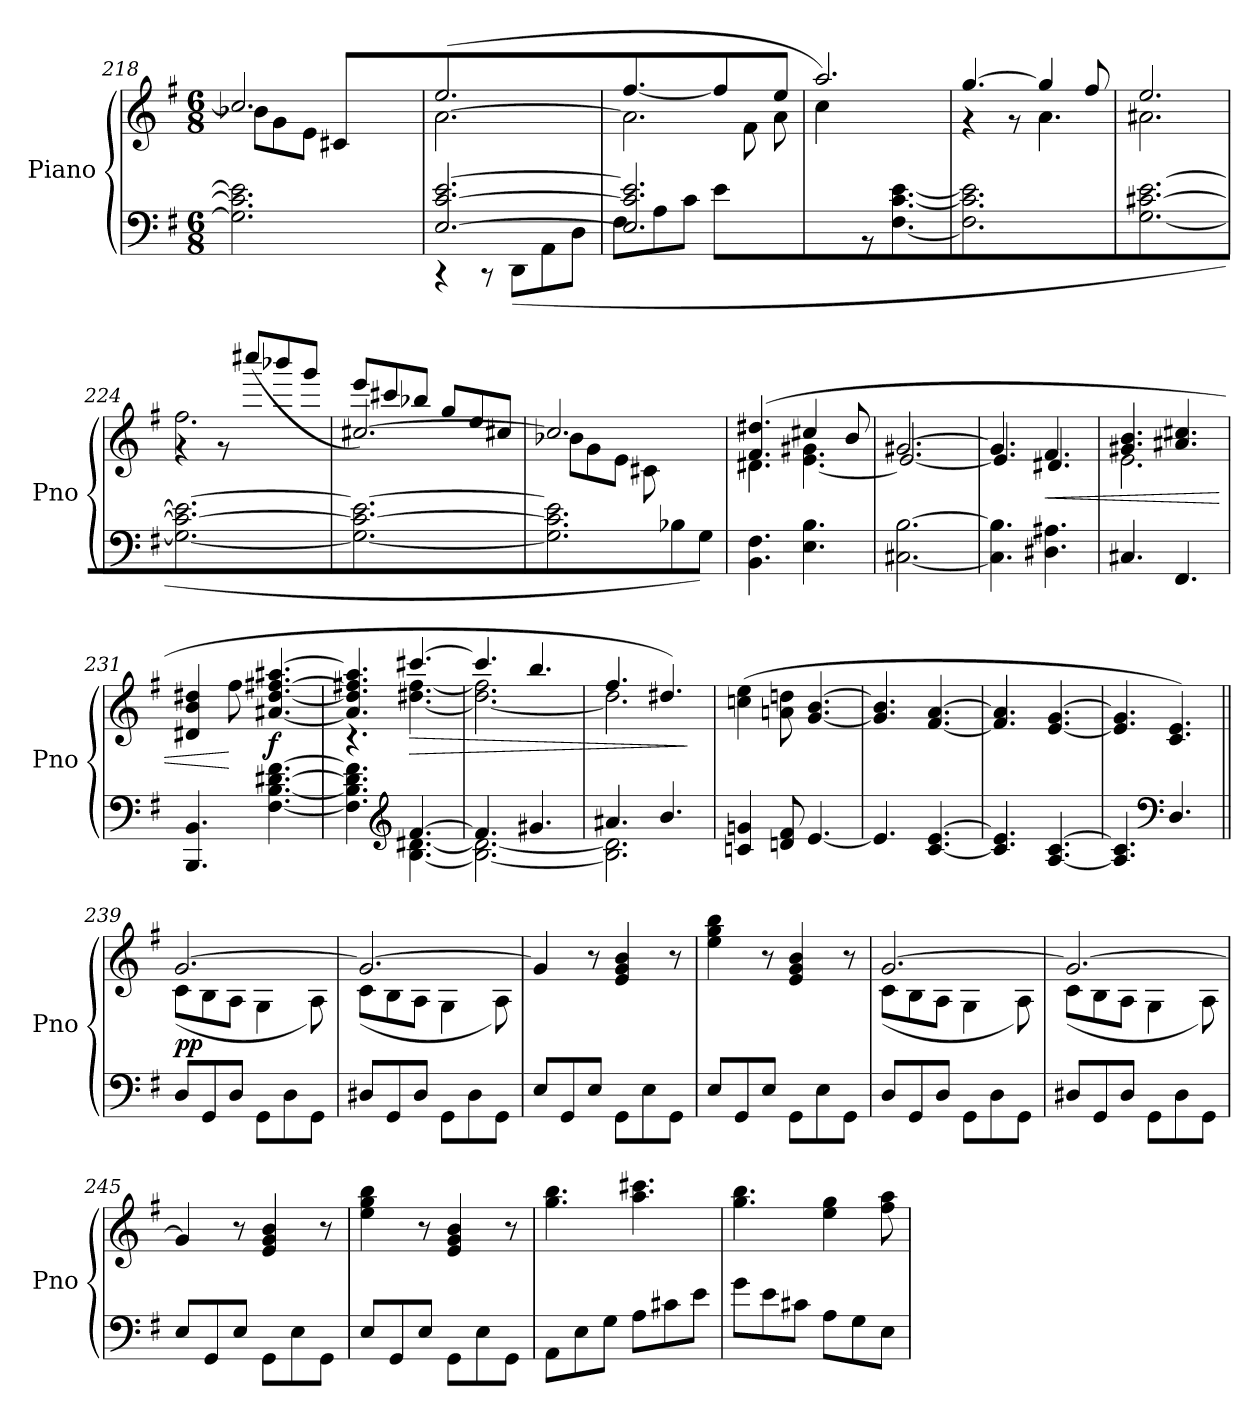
**kern	**kern	**dynam
*part1	*part1	*part1
*staff2	*staff1	*staff1/2
*I"Piano	*	*
*I'Pno	*	*
*clefF4	*clefG2	*
*k[f#]	*k[f#]	*
*M6/8	*M6/8	*
=218	=218	=218
*^	*^	*
2ryy	2.G\] 2.c#\] 2.e\]	2.cc#/]	8b-X\L	.
.	.	.	8g\	.
.	.	.	8e\J	.
.	.	.	8c#X\L	.
8B-X/	.	.	4ryy	.
8G/J	.	.	.	.
!!LO:LB:g=z	!!
=219	=219	=219	=219	=219
[2.E/ [2.c/ [2.e/	4r	[2.a\	(<2.ee/	.
.	8r	.	.	.
.	(<8DD\L	.	.	.
.	8AA\	.	.	.
.	8D\J	.	.	.
=220	=220	=220	=220	=220
*	*	*	*^	*
2.E/] 2.c/] 2.e/]	8F#\L	2.a\]	[4.ff#/	2ryy	.
.	8A\	.	.	.	.
.	8c\J	.	.	.	.
.	8e\L	.	4ff#/]	.	.
.	4ryy	.	.	8f#\	.
.	.	.	8ee/	8a\J	.
*	*	*	*v	*v	*
=221	=221	=221	=221	=221
2.ryy	4ryy	2.aa/	4cc\)	.
.	8r	.	2ryy	.
.	[4.F#\ [4.c\ [4.e\	.	.	.
=222	=222	=222	=222	=222
2.ryy	2.F#\] 2.c\] 2.e\]	[4.gg/	4r	.
.	.	.	8r	.
.	.	4gg/]	4.a\	.
.	.	8ff#/	.	.
*v	*v	*	*	*
=223	=223	=223	=223
[2.G\ [2.c#X\ [2.e\	2.ee/	2.a#X\	.
=224	=224	=224	=224
2.G\_ 2.c#\_ 2.e\_	(>2.ff#\	4r)	.
.	.	8r	.
.	.	(>8cccc#X/L	.
.	.	8bbb-X/	.
.	.	8ggg/J	.
=225	=225	=225	=225
2.G\_ 2.c#\_ 2.e\_	[2.cc#X/)	8eee/L	.
.	.	8ccc#X/	.
.	.	8bb-X/J	.
.	.	8gg/L	.
.	.	8ee/	.
.	.	8cc#X/J	.
!!LO:PB:g=z	!!
=226	=226	=226	=226
*^	*	*	*
2ryy	2.G\] 2.c#\] 2.e\]	2.cc#/]	8b-X\L	.
.	.	.	8g\	.
.	.	.	8e\J	.
.	.	.	8c#X\L	.
8B-X/	.	.	4ryy	.
8G/J)	.	.	.	.
*v	*v	*	*	*
=227	=227	=227	=227
4.BB\ 4.F#\	(>4.f#/ 4.dd#X/	4.d#X\	.
4.E\ 4.B\	4cc#X/	[4.e\ 4.g#X\	.
.	8b/	.	.
=228	=228	=228	=228
[2.C#X\ [2.B\	[2.g#X/	2.e/_	.
=229	=229	=229	=229
4.C#\] 4.B\]	4.g#/]	4.e/]	.
!	!	!	!LO:HP:b
4.D#X\ 4.A#X\	4.f#/	4.d#X/	<
=230	=230	=230	=230
4.C#X/	4.g#X/ 4.b/	2.e\	.
4.FF#/	4.a#X/ 4.cc#X/	.	.
*	*v	*v	*
=231	=231	=231
4.BBB/ 4.BB/	4d#X/ 4b/ 4dd#X/	.
.	8ff#\	[
!	!	!LO:DY:b
[4.F#\ [4.B\ [4.d#X\ [4.f#\	[4.a#X/ [4.dd#/ [4.ff#X/ [4.aa#X/	f
=232	=232	=232
*^	*^	*
4.F#\] 4.B\] 4.d#\] 4.f#\]	4.ryy	4.a#/] 4.dd#/] 4.ff#X/] 4.aa#/]	4.r	.
*clefG2	*	*	*	*
!	!	!	!	!LO:HP:b
[4.f#/	[4.B\ [4.d#X\	[4.ccc#X/	[4.dd#X\ [4.ff#\	>
=233	=233	=233	=233	=233
4.f#/]	2.B\_ 2.d#\_	4.ccc#/]	2.dd#\_ 2.ff#\]	.
4.g#X/	.	4.bb/	.	.
=234	=234	=234	=234	=234
4.a#X/	2.B\] 2.d#\]	4.ff#/	2.dd#\]	.
4.b/	.	4.dd#X/)	.	.
*v	*v	*	*	*
*	*v	*v	*
.	.	]
!!LO:LB:g=z
=235	=235	=235
4cn/ 4gn/	(>4ccn\ 4ee\	.
8dn/ 8f#/	8an\ 8ddn\	.
[4.e/	[4.g/ [4.b/	.
=236	=236	=236
4.e/]	4.g/] 4.b/]	.
[4.c/ [4.e/	[4.f#/ [4.a/	.
=237	=237	=237
4.c/] 4.e/]	4.f#/] 4.a/]	.
[4.A/ [4.c/	[4.e/ [4.g/	.
=238	=238	=238
4.A/] 4.c/]	4.e/] 4.g/]	.
*clefF4	*	*
4.D/	4.c/ 4.e/)	.
=239||	=239||	=239||
*	*^	*
!	!	!	!LO:DY:b
8D/L	[2.g/	(<8c\L	pp
8GG/	.	8B\	.
8D/J	.	8A\J	.
8GG\L	.	4G\	.
8D\	.	.	.
8GG\J	.	8A\)	.
=240	=240	=240	=240
8D#X/L	2.g/_	(<8c\L	.
8GG/	.	8B\	.
8D#/J	.	8A\J	.
8GG\L	.	4G\	.
8D#\	.	.	.
8GG\J	.	8A\)	.
*	*v	*v	*
=241	=241	=241
8E/L	4g/]	.
8GG/	.	.
8E/J	8r	.
8GG\L	4e/ 4g/ 4b/	.
8E\	.	.
8GG\J	8r	.
=242	=242	=242
8E/L	4ee\ 4gg\ 4bb\	.
8GG/	.	.
8E/J	8r	.
8GG\L	4e/ 4g/ 4b/	.
8E\	.	.
8GG\J	8r	.
!!LO:PB:g=z
=243	=243	=243
*	*^	*
8D/L	[2.g/	(<8c\L	.
8GG/	.	8B\	.
8D/J	.	8A\J	.
8GG\L	.	4G\	.
8D\	.	.	.
8GG\J	.	8A\)	.
=244	=244	=244	=244
8D#X/L	2.g/_	(<8c\L	.
8GG/	.	8B\	.
8D#/J	.	8A\J	.
8GG\L	.	4G\	.
8D#\	.	.	.
8GG\J	.	8A\)	.
*	*v	*v	*
=245	=245	=245
8E/L	4g/]	.
8GG/	.	.
8E/J	8r	.
8GG\L	4e/ 4g/ 4b/	.
8E\	.	.
8GG\J	8r	.
=246	=246	=246
8E/L	4ee\ 4gg\ 4bb\	.
8GG/	.	.
8E/J	8r	.
8GG\L	4e/ 4g/ 4b/	.
8E\	.	.
8GG\J	8r	.
=247	=247	=247
8AA\L	4.gg\ 4.bb\	.
8E\	.	.
8G\J	.	.
8A\L	4.aa\ 4.ccc#X\	.
8c#X\	.	.
8e\J	.	.
=248	=248	=248
8g\L	4.gg\ 4.bb\	.
8e\	.	.
8c#X\J	.	.
8A\L	4ee\ 4gg\	.
8G\	.	.
8E\J	8ff#\ 8aa\	.
=	=	=
*-	*-	*-
